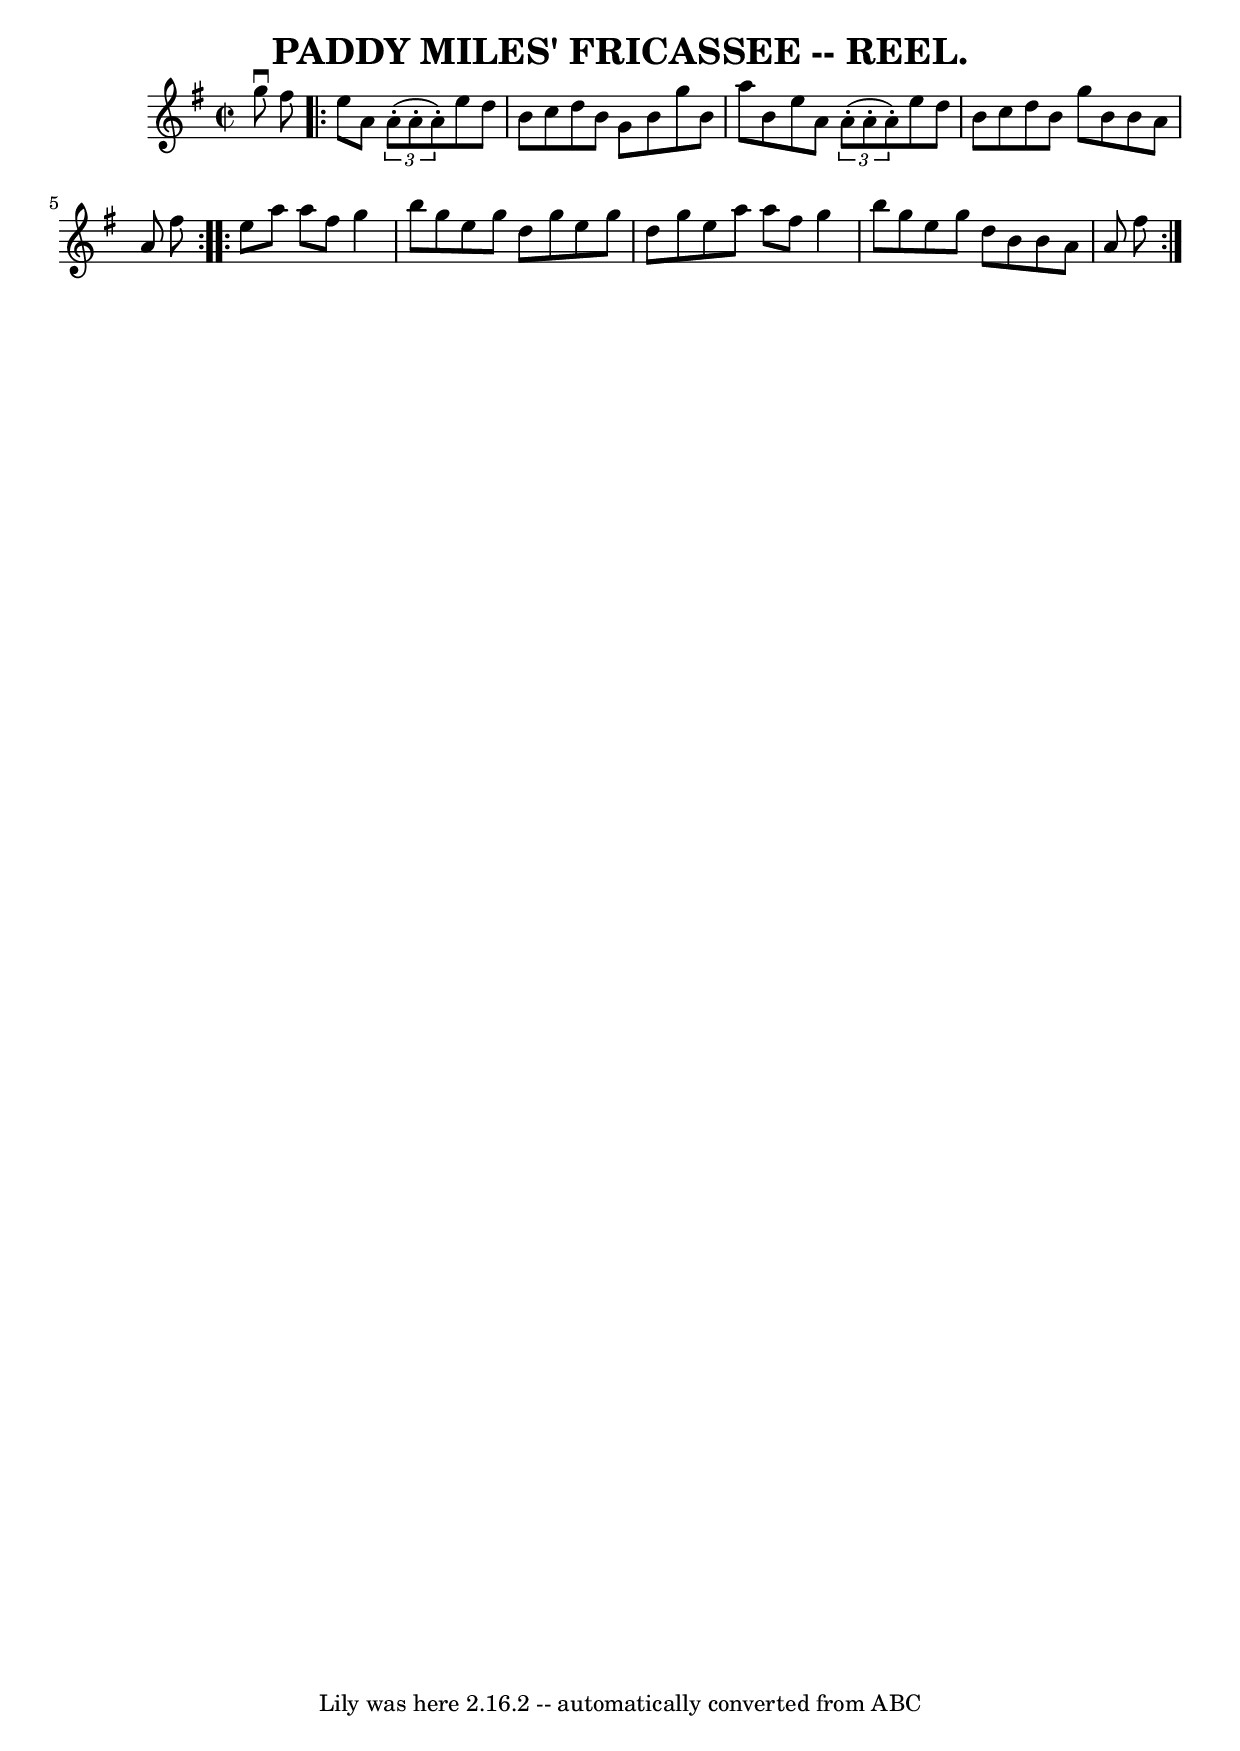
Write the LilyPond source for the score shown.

\version "2.7.40"
\include "Mammoth.ily"
\header {
	crossRefNumber = "7"
	footnotes = ""
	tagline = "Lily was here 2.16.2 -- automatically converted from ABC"
	title = "PADDY MILES' FRICASSEE -- REEL."
}
voicedefault =  {
\set Score.defaultBarType = "empty"

\override Staff.TimeSignature #'style = #'C
 \time 2/2 \key g \major g''8^\downbow fis''8  \repeat volta 2 { e''8    
a'8    \times 2/3 { a'8 (-. a'8 -. a'8 -.) } e''8 d''8 b'8    
c''8  |
 d''8 b'8 g'8 b'8 g''8 b'8 a''8 b'8  
|
 e''8 a'8    \times 2/3 { a'8 (-. a'8 -. a'8 -.) } e''8  
 d''8 b'8 c''8  |
 d''8 b'8 g''8 b'8 b'8 a'8    
a'8 fis''8  }     \repeat volta 2 { e''8 a''8 a''8 fis''8 g''4 
 b''8 g''8  |
 e''8 g''8 d''8 g''8 e''8 g''8    
d''8 g''8  |
 e''8 a''8 a''8 fis''8 g''4 b''8 g''8 
 |
 e''8 g''8 d''8 b'8 b'8 a'8 a'8 fis''8  }   
}

\score{
    <<

	\context Staff="default"
	{
	    \voicedefault 
	}

    >>
	\layout {
	}
	\midi {}
}
